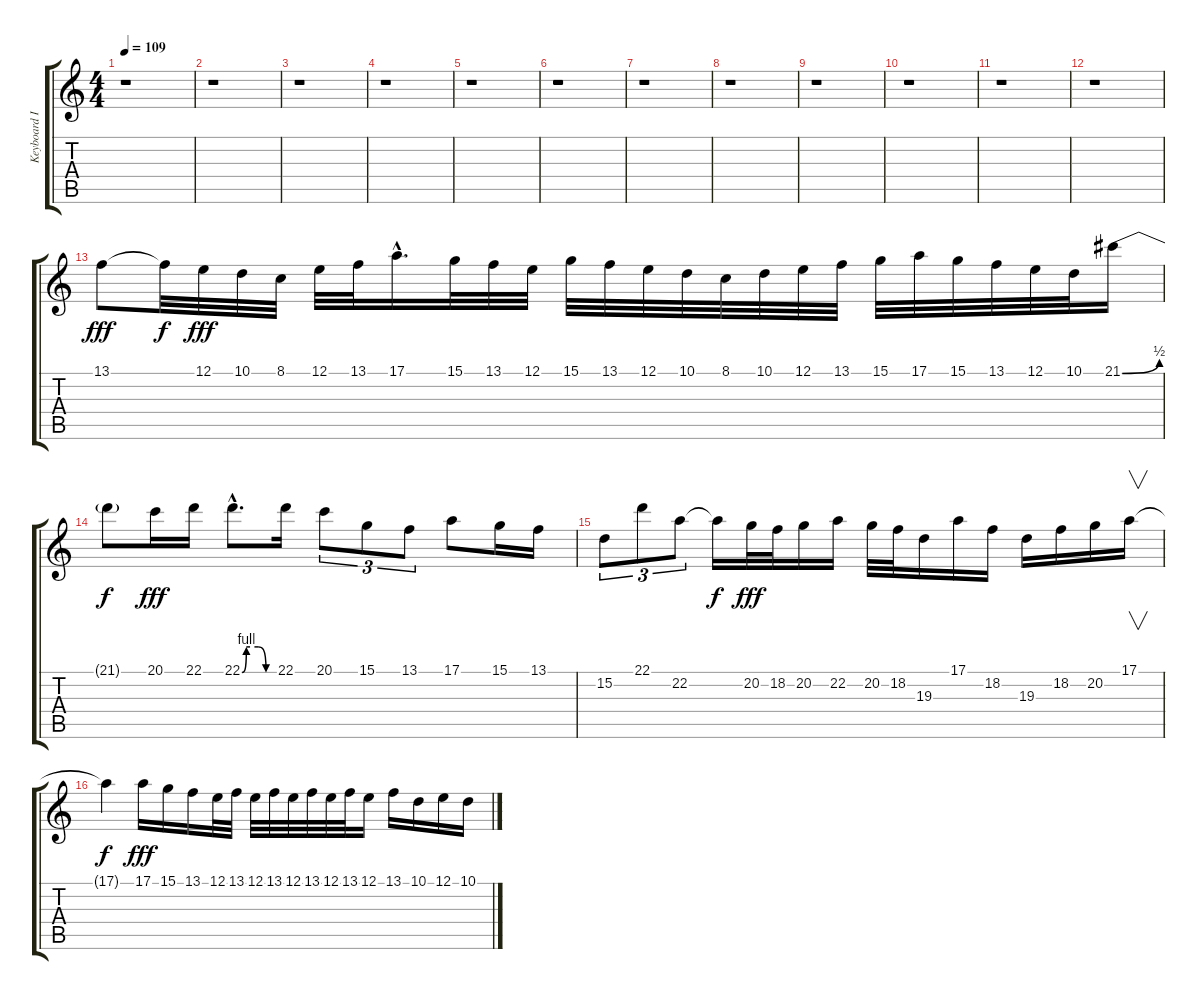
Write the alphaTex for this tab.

\track ("Keyboard II" "Keyboard I") {instrument reedorgan}
\staff {score tabs}
\tuning (E4 B3 G3 D3 A2 E2) {hide}
\ts (4 4)
\tempo 109
\clef g2
\ks c
r.1{dy fff} |
r.1 |
r.1 |
r.1 |
r.1 |
r.1 |
r.1 |
r.1 |
r.1 |
r.1 |
r.1 |
r.1 |
13.1.8 13.1{t}.32{dy f} 12.1.32{dy fff} 10.1.32 8.1.32 12.1.32 13.1.32 17.1{hac}.16{d} 15.1.32 13.1.32 12.1.32 15.1.32 13.1.32 12.1.32 10.1.32 8.1.32 10.1.32 12.1.32 13.1.32 15.1.32 17.1.32 15.1.32 13.1.32 12.1.32 10.1.32 21.1{be (bend 0 0 60 2)}.16 |
21.1{t}.8{dy f} 20.1.16{dy fff} 22.1.16 22.1{be (custom 0 0 8 4 15 4 30 4 45 0 60 0) hac}.8{d} 22.1.16 20.1.8{tu (3 2)} 15.1.8{tu (3 2)} 13.1.8{tu (3 2)} 17.1.8 15.1.16 13.1.16 |
15.2.8{tu (3 2)} 22.1.8{tu (3 2)} 22.2.8{tu (3 2)} 22.2{t}.16{dy f} 20.2.32{dy fff} 18.2.32 20.2.16 22.2.16 20.2.32 18.2.32 19.3.16 17.1.16 18.2.16 19.3.16 18.2.16 20.2.16 17.1.16{v} |
17.1{t}.4{dy f} 17.1.16{dy fff} 15.1.16 13.1.16 12.1.32 13.1.32 12.1.32 13.1.32 12.1.32 13.1.32 12.1.32 13.1.32 12.1.16 13.1.16 10.1.16 12.1.16 10.1.16
